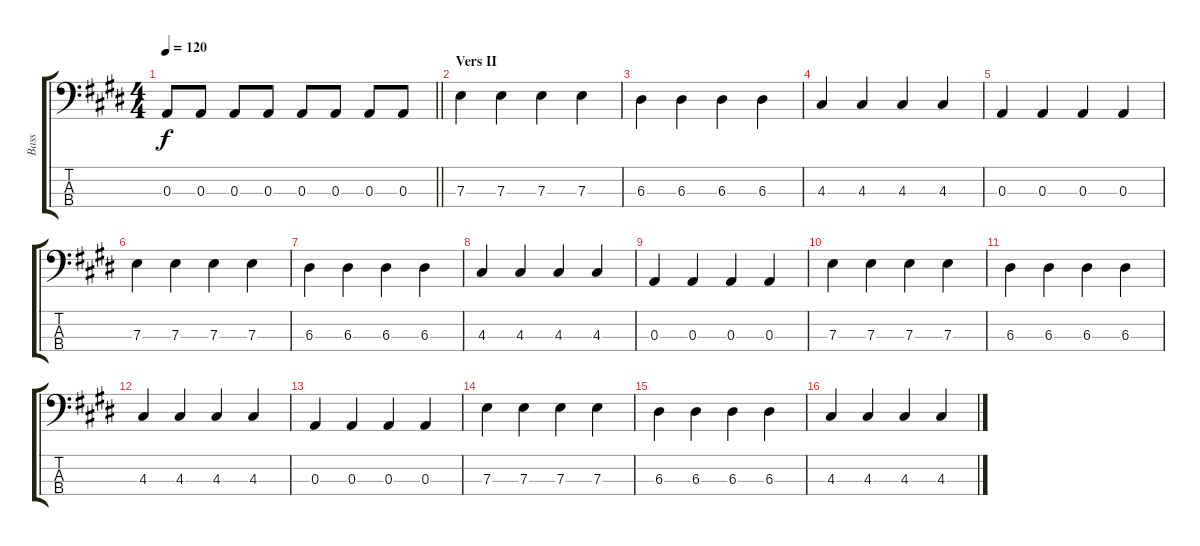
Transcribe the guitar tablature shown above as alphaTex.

\track ("Bass" "Bass") {instrument electricbassfinger}
\staff {score tabs}
\tuning (G2 D2 A1 E1) {hide}
\ts (4 4)
\tempo 120
\clef f4
\barLineRight lightlight
\ks e
0.3.8{dy f} 0.3.8 0.3.8 0.3.8 0.3.8 0.3.8 0.3.8 0.3.8 |
\section ("" "Vers II")
7.3.4 7.3.4 7.3.4 7.3.4 |
6.3.4 6.3.4 6.3.4 6.3.4 |
4.3.4 4.3.4 4.3.4 4.3.4 |
0.3.4 0.3.4 0.3.4 0.3.4 |
7.3.4 7.3.4 7.3.4 7.3.4 |
6.3.4 6.3.4 6.3.4 6.3.4 |
4.3.4 4.3.4 4.3.4 4.3.4 |
0.3.4 0.3.4 0.3.4 0.3.4 |
7.3.4 7.3.4 7.3.4 7.3.4 |
6.3.4 6.3.4 6.3.4 6.3.4 |
4.3.4 4.3.4 4.3.4 4.3.4 |
0.3.4 0.3.4 0.3.4 0.3.4 |
7.3.4 7.3.4 7.3.4 7.3.4 |
6.3.4 6.3.4 6.3.4 6.3.4 |
4.3.4 4.3.4 4.3.4 4.3.4
